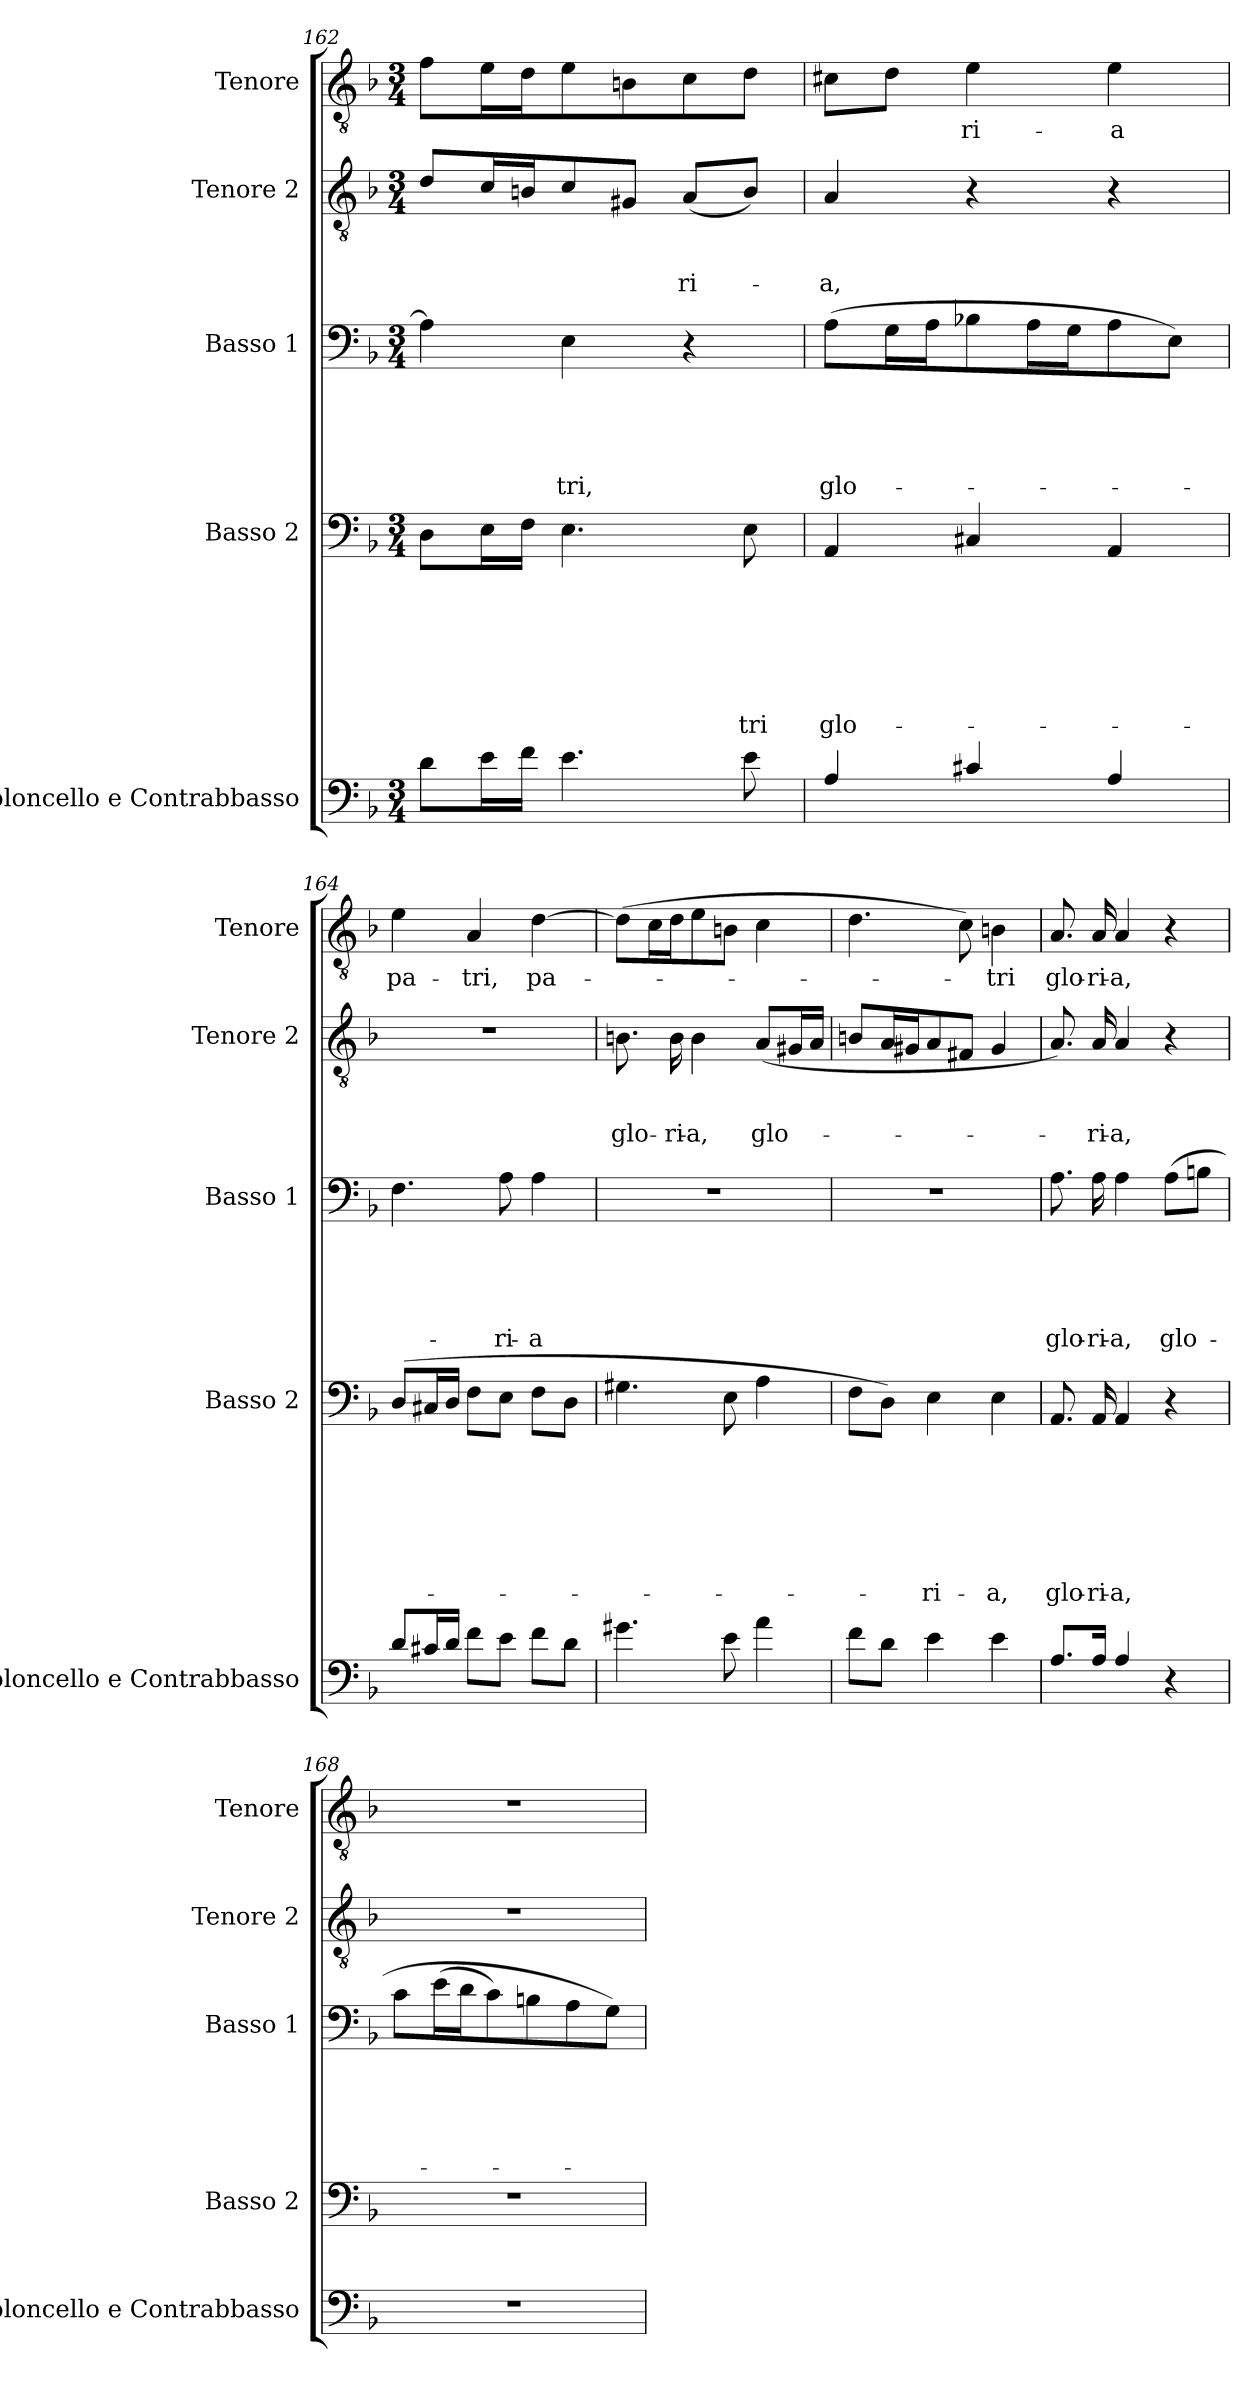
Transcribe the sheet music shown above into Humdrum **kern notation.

**kern	**kern	**text	**text	**text	**text	**text	**text	**text	**kern	**text	**text	**text	**text	**text	**kern	**text	**text	**text	**kern	**text
*part5	*part4	*part4	*part4	*part4	*part4	*part4	*part4	*part4	*part3	*part3	*part3	*part3	*part3	*part3	*part2	*part2	*part2	*part2	*part1	*part1
*staff5	*staff4	*staff4	*staff4	*staff4	*staff4	*staff4	*staff4	*staff4	*staff3	*staff3	*staff3	*staff3	*staff3	*staff3	*staff2	*staff2	*staff2	*staff2	*staff1	*staff1
*I"Violoncello e Contrabbasso	*I"Basso 2	*	*	*	*	*	*	*	*I"Basso 1	*	*	*	*	*	*I"Tenore 2	*	*	*	*I"Tenore	*
*I'Violoncello e Contrabbasso	*I'Basso 2	*	*	*	*	*	*	*	*I'Basso 1	*	*	*	*	*	*I'Tenore 2	*	*	*	*I'Tenore	*
*clefF4	*clefF4	*	*	*	*	*	*	*	*clefF4	*	*	*	*	*	*clefGv2	*	*	*	*clefGv2	*
*ITrd7c12	*	*	*	*	*	*	*	*	*	*	*	*	*	*	*	*	*	*	*	*
*k[b-]	*k[b-]	*	*	*	*	*	*	*	*k[b-]	*	*	*	*	*	*k[b-]	*	*	*	*k[b-]	*
*F:	*F:	*	*	*	*	*	*	*	*F:	*	*	*	*	*	*F:	*	*	*	*F:	*
*M3/4	*M3/4	*	*	*	*	*	*	*	*M3/4	*	*	*	*	*	*M3/4	*	*	*	*M3/4	*
=162	=162	=162	=162	=162	=162	=162	=162	=162	=162	=162	=162	=162	=162	=162	=162	=162	=162	=162	=162	=162
8D\L	8D\L	.	.	.	.	.	.	.	4A\]	.	.	.	.	.	8d/L	.	.	.	8f\L	.
16E\L	16E\L	.	.	.	.	.	.	.	.	.	.	.	.	.	16c/L	.	.	.	16e\L	.
16F\JJ	16F\JJ	.	.	.	.	.	.	.	.	.	.	.	.	.	16Bn/J	.	.	.	16d\J	.
!	!	!	!	!	!	!	!	!	!	!	!	!	!	!LO:LY:b	!	!	!	!	!	!
4.E\	4.E\	.	.	.	.	.	.	.	4E\	.	.	.	.	-tri,	8c/	.	.	.	8e\	.
.	.	.	.	.	.	.	.	.	.	.	.	.	.	.	8G#X/J	.	.	.	8Bn\	.
!	!	!	!	!	!	!	!	!	!	!	!	!	!	!	!	!	!	!LO:LY:b	!	!
.	.	.	.	.	.	.	.	.	4r	.	.	.	.	.	(<8A/L	.	.	-ri-	8c\	.
!	!	!	!	!	!	!	!	!LO:LY:b	!	!	!	!	!	!	!	!	!	!	!	!
8E\	8E\	.	.	.	.	.	.	tri	.	.	.	.	.	.	8B/J)	.	.	.	8d\J	.
=163	=163	=163	=163	=163	=163	=163	=163	=163	=163	=163	=163	=163	=163	=163	=163	=163	=163	=163	=163	=163
!	!	!	!	!	!	!	!	!LO:LY:b	!	!	!	!	!	!LO:LY:b	!	!	!	!LO:LY:b	!	!
4AA/	4AA/	.	.	.	.	.	.	glo-	(>8A\L	.	.	.	.	glo-	4A/	.	.	-a,	8c#X\L	.
.	.	.	.	.	.	.	.	.	16G\L	.	.	.	.	.	.	.	.	.	8d\J	.
.	.	.	.	.	.	.	.	.	16A\J	.	.	.	.	.	.	.	.	.	.	.
!	!	!	!	!	!	!	!	!	!	!	!	!	!	!	!	!	!	!	!	!LO:LY:b
4C#X/	4C#X/	.	.	.	.	.	.	.	8B-X\	.	.	.	.	.	4r	.	.	.	4e\	-ri-
.	.	.	.	.	.	.	.	.	16A\L	.	.	.	.	.	.	.	.	.	.	.
.	.	.	.	.	.	.	.	.	16G\J	.	.	.	.	.	.	.	.	.	.	.
!	!	!	!	!	!	!	!	!	!	!	!	!	!	!	!	!	!	!	!	!LO:LY:b
4AA/	4AA/	.	.	.	.	.	.	.	8A\	.	.	.	.	.	4r	.	.	.	4e\	-a
.	.	.	.	.	.	.	.	.	8E\J)	.	.	.	.	.	.	.	.	.	.	.
!!LO:LB:g=z
=164	=164	=164	=164	=164	=164	=164	=164	=164	=164	=164	=164	=164	=164	=164	=164	=164	=164	=164	=164	=164
!	!	!	!	!	!	!	!	!	!	!	!	!	!	!	!LO:N:vis=1	!	!	!	!	!LO:LY:b
8D/L	(>8D/L	.	.	.	.	.	.	.	4.F\	.	.	.	.	.	2.r	.	.	.	4e\	pa-
16C#X/L	16C#X/L	.	.	.	.	.	.	.	.	.	.	.	.	.	.	.	.	.	.	.
16D/JJ	16D/JJ	.	.	.	.	.	.	.	.	.	.	.	.	.	.	.	.	.	.	.
!	!	!	!	!	!	!	!	!	!	!	!	!	!	!	!	!	!	!	!	!LO:LY:b
8F\L	8F\L	.	.	.	.	.	.	.	.	.	.	.	.	.	.	.	.	.	4A/	-tri,
!	!	!	!	!	!	!	!	!	!	!	!	!	!	!LO:LY:b	!	!	!	!	!	!
8E\J	8E\J	.	.	.	.	.	.	.	8A\	.	.	.	.	-ri-	.	.	.	.	.	.
!	!	!	!	!	!	!	!	!	!	!	!	!	!	!LO:LY:b	!	!	!	!	!	!LO:LY:b
8F\L	8F\L	.	.	.	.	.	.	.	4A\	.	.	.	.	-a	.	.	.	.	[>4d\	pa-
8D\J	8D\J	.	.	.	.	.	.	.	.	.	.	.	.	.	.	.	.	.	.	.
=165	=165	=165	=165	=165	=165	=165	=165	=165	=165	=165	=165	=165	=165	=165	=165	=165	=165	=165	=165	=165
!	!	!	!	!	!	!	!	!	!LO:N:vis=1	!	!	!	!	!	!	!	!	!LO:LY:b	!	!
4.G#X\	4.G#X\	.	.	.	.	.	.	.	2.r	.	.	.	.	.	8.Bn\	.	.	glo-	(>8d\L]	.
.	.	.	.	.	.	.	.	.	.	.	.	.	.	.	.	.	.	.	16c\L	.
!	!	!	!	!	!	!	!	!	!	!	!	!	!	!	!	!	!	!LO:LY:b	!	!
.	.	.	.	.	.	.	.	.	.	.	.	.	.	.	16B\	.	.	-ri-	16d\J	.
!	!	!	!	!	!	!	!	!	!	!	!	!	!	!	!	!	!	!LO:LY:b	!	!
.	.	.	.	.	.	.	.	.	.	.	.	.	.	.	4B\	.	.	-a,	8e\	.
8E\	8E\	.	.	.	.	.	.	.	.	.	.	.	.	.	.	.	.	.	8Bn\J	.
!	!	!	!	!	!	!	!	!	!	!	!	!	!	!	!	!	!	!LO:LY:b	!	!
4A\	4A\	.	.	.	.	.	.	.	.	.	.	.	.	.	(<8A/L	.	.	glo-	4c\	.
.	.	.	.	.	.	.	.	.	.	.	.	.	.	.	16G#X/L	.	.	.	.	.
.	.	.	.	.	.	.	.	.	.	.	.	.	.	.	16A/JJ	.	.	.	.	.
=166	=166	=166	=166	=166	=166	=166	=166	=166	=166	=166	=166	=166	=166	=166	=166	=166	=166	=166	=166	=166
!	!	!	!	!	!	!	!	!	!LO:N:vis=1	!	!	!	!	!	!	!	!	!	!	!
8F\L	8F\L	.	.	.	.	.	.	.	2.r	.	.	.	.	.	8Bn/L	.	.	.	4.d\	.
8D\J	8D\J)	.	.	.	.	.	.	.	.	.	.	.	.	.	16A/L	.	.	.	.	.
.	.	.	.	.	.	.	.	.	.	.	.	.	.	.	16G#X/J	.	.	.	.	.
!	!	!	!	!	!	!	!	!LO:LY:b	!	!	!	!	!	!	!	!	!	!	!	!
4E\	4E\	.	.	.	.	.	.	-ri-	.	.	.	.	.	.	8A/	.	.	.	.	.
.	.	.	.	.	.	.	.	.	.	.	.	.	.	.	8F#X/J	.	.	.	8c\)	.
!	!	!	!	!	!	!	!	!LO:LY:b	!	!	!	!	!	!	!	!	!	!	!	!LO:LY:b
4E\	4E\	.	.	.	.	.	.	-a,	.	.	.	.	.	.	4G#/	.	.	.	4Bn\	-tri
=167	=167	=167	=167	=167	=167	=167	=167	=167	=167	=167	=167	=167	=167	=167	=167	=167	=167	=167	=167	=167
!	!	!	!	!	!	!	!	!LO:LY:b	!	!	!	!	!	!LO:LY:b	!	!	!	!	!	!LO:LY:b
8.AA/L	8.AA/	.	.	.	.	.	.	glo-	8.A\	.	.	.	.	glo-	8.A/)	.	.	.	8.A/	glo-
!	!	!	!	!	!	!	!	!LO:LY:b	!	!	!	!	!	!LO:LY:b	!	!	!	!LO:LY:b	!	!LO:LY:b
16AA/Jk	16AA/	.	.	.	.	.	.	-ri-	16A\	.	.	.	.	-ri-	16A/	.	.	-ri-	16A/	-ri-
!	!	!	!	!	!	!	!	!LO:LY:b	!	!	!	!	!	!LO:LY:b	!	!	!	!LO:LY:b	!	!LO:LY:b
4AA/	4AA/	.	.	.	.	.	.	-a,	4A\	.	.	.	.	-a,	4A/	.	.	-a,	4A/	-a,
!	!	!	!	!	!	!	!	!	!	!	!	!	!	!LO:LY:b	!	!	!	!	!	!
4r	4r	.	.	.	.	.	.	.	(>8A\L	.	.	.	.	glo-	4r	.	.	.	4r	.
.	.	.	.	.	.	.	.	.	8Bn\J	.	.	.	.	.	.	.	.	.	.	.
=168	=168	=168	=168	=168	=168	=168	=168	=168	=168	=168	=168	=168	=168	=168	=168	=168	=168	=168	=168	=168
!LO:N:vis=1	!LO:N:vis=1	!	!	!	!	!	!	!	!	!	!	!	!	!	!LO:N:vis=1	!	!	!	!LO:N:vis=1	!
2.r	2.r	.	.	.	.	.	.	.	8c\L	.	.	.	.	.	2.r	.	.	.	2.r	.
.	.	.	.	.	.	.	.	.	(<16e\L	.	.	.	.	.	.	.	.	.	.	.
.	.	.	.	.	.	.	.	.	16d\J	.	.	.	.	.	.	.	.	.	.	.
.	.	.	.	.	.	.	.	.	8c\)	.	.	.	.	.	.	.	.	.	.	.
.	.	.	.	.	.	.	.	.	8Bn\	.	.	.	.	.	.	.	.	.	.	.
.	.	.	.	.	.	.	.	.	8A\	.	.	.	.	.	.	.	.	.	.	.
.	.	.	.	.	.	.	.	.	8G\J)	.	.	.	.	.	.	.	.	.	.	.
=	=	=	=	=	=	=	=	=	=	=	=	=	=	=	=	=	=	=	=	=
*-	*-	*-	*-	*-	*-	*-	*-	*-	*-	*-	*-	*-	*-	*-	*-	*-	*-	*-	*-	*-
